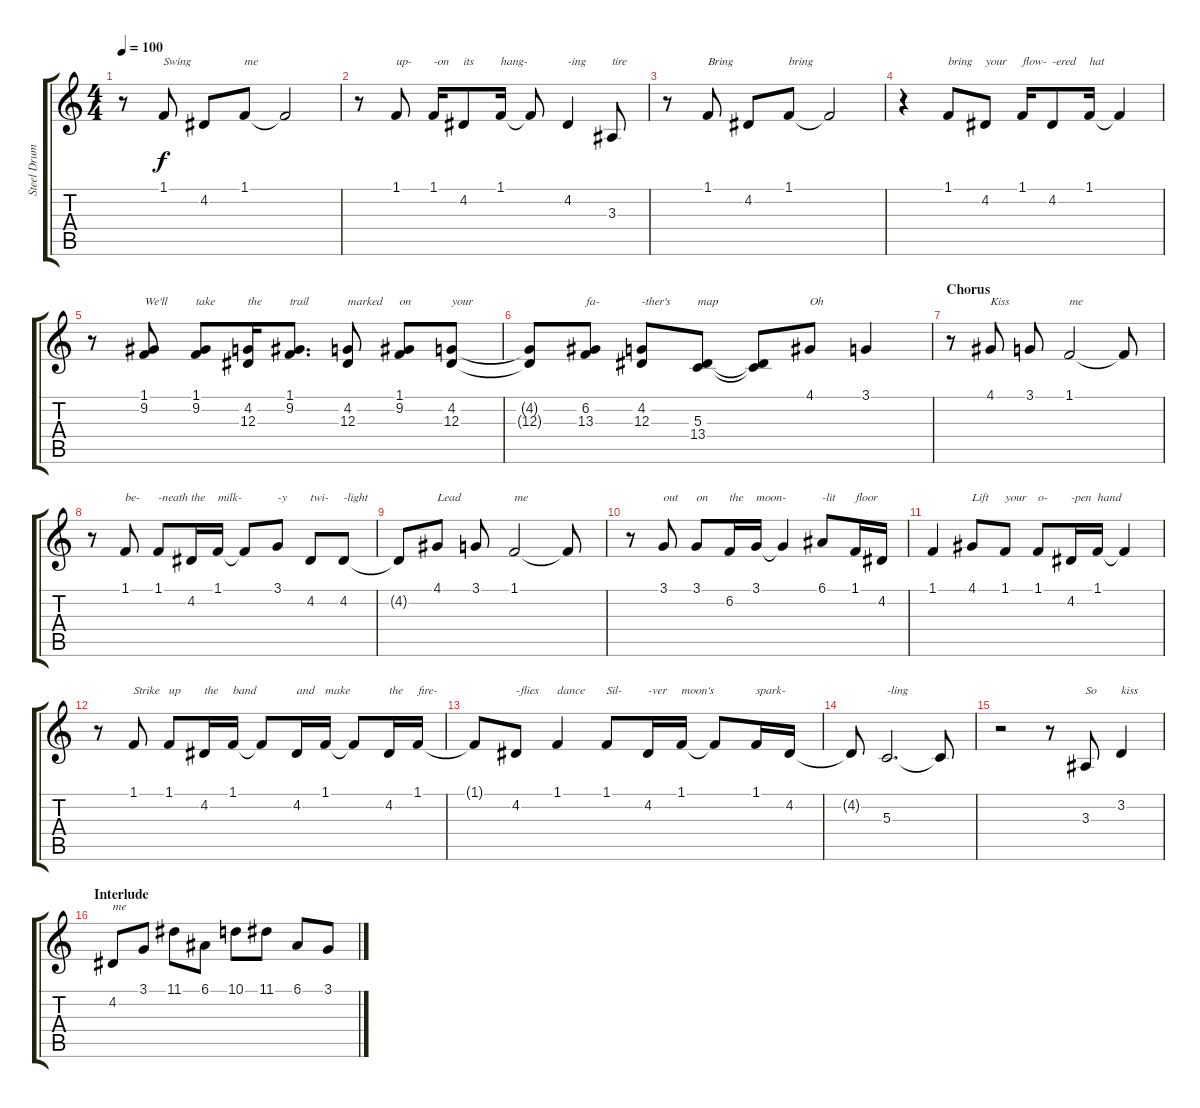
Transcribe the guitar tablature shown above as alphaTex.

\track ("Steel Drums" "Steel Drum") {instrument steeldrums}
\staff {score tabs}
\tuning (E4 B3 G3 D3 A2 E2) {hide}
\ts (4 4)
\tempo 100
\clef g2
\ks c
r.8{dy f} 1.1.8{txt "Swing"} 4.2.8 1.1.8{txt "me"} 1.1{t}.2 |
r.8 1.1.8{txt "up-"} 1.1.16{txt "-on"} 4.2.8{txt "its"} 1.1.16{txt "hang-"} 1.1{t}.8 4.2.4{txt "-ing"} 3.3.8{txt "tire"} |
r.8 1.1.8{txt "Bring"} 4.2.8 1.1.8{txt "bring"} 1.1{t}.2 |
r.4 1.1.8{txt "bring"} 4.2.8{txt "your"} 1.1.16{txt "flow-"} 4.2.8{txt "-ered"} 1.1.16{txt "hat"} 1.1{t}.4 |
r.8 (1.1 9.2).8{txt "We'll"} (1.1 9.2).8{txt "take"} (4.2 12.3).16{txt "the"} (1.1 9.2).8{d txt "trail"} (4.2 12.3).8{txt "marked"} (1.1 9.2).8{txt "on"} (4.2 12.3).8{txt "your"} |
(4.2{t} 12.3{t}).8 (6.2 13.3).8{txt "fa-"} (4.2 12.3).8{txt "-ther's"} (5.3 13.4).8{txt "map"} (5.3{t} 13.4{t}).8 4.1.8{txt "Oh"} 3.1.4 |
\section ("" "Chorus")
r.8 4.1.8{txt "Kiss"} 3.1.8 1.1.2{txt "me"} 1.1{t}.8 |
r.8 1.1.8{txt "be-"} 1.1.8{txt "-neath"} 4.2.16{txt "the"} 1.1.16{txt "milk-"} 1.1{t}.8 3.1.8{txt "-y"} 4.2.8{txt "twi-"} 4.2.8{txt "-light"} |
4.2{t}.8 4.1.8{txt "Lead"} 3.1.8 1.1.2{txt "me"} 1.1{t}.8 |
r.8 3.1.8{txt "out"} 3.1.8{txt "on"} 6.2.16{txt "the"} 3.1.16{txt "moon-"} 3.1{t}.4 6.1.8{txt "-lit"} 1.1.16{txt "floor"} 4.2.16 |
1.1.4 4.1.8{txt "Lift"} 1.1.8{txt "your"} 1.1.8{txt "o-"} 4.2.16{txt "-pen"} 1.1.16{txt "hand"} 1.1{t}.4 |
r.8 1.1.8{txt "Strike"} 1.1.8{txt "up"} 4.2.16{txt "the"} 1.1.16{txt "band"} 1.1{t}.8 4.2.16{txt "and"} 1.1.16{txt "make"} 1.1{t}.8 4.2.16{txt "the"} 1.1.16{txt "fire-"} |
1.1{t}.8 4.2.8{txt "-flies"} 1.1.4{txt "dance"} 1.1.8{txt "Sil-"} 4.2.16{txt "-ver"} 1.1.16{txt "moon's"} 1.1{t}.8 1.1.16{txt "spark-"} 4.2.16 |
4.2{t}.8 5.3.2{d txt "-ling"} 5.3{t}.8 |
r.2 r.8 3.3.8{txt "So"} 3.2.4{txt "kiss"} |
\section ("" "Interlude")
4.2.8{txt "me"} 3.1.8 11.1.8 6.1.8 10.1.8 11.1.8 6.1.8 3.1.8
